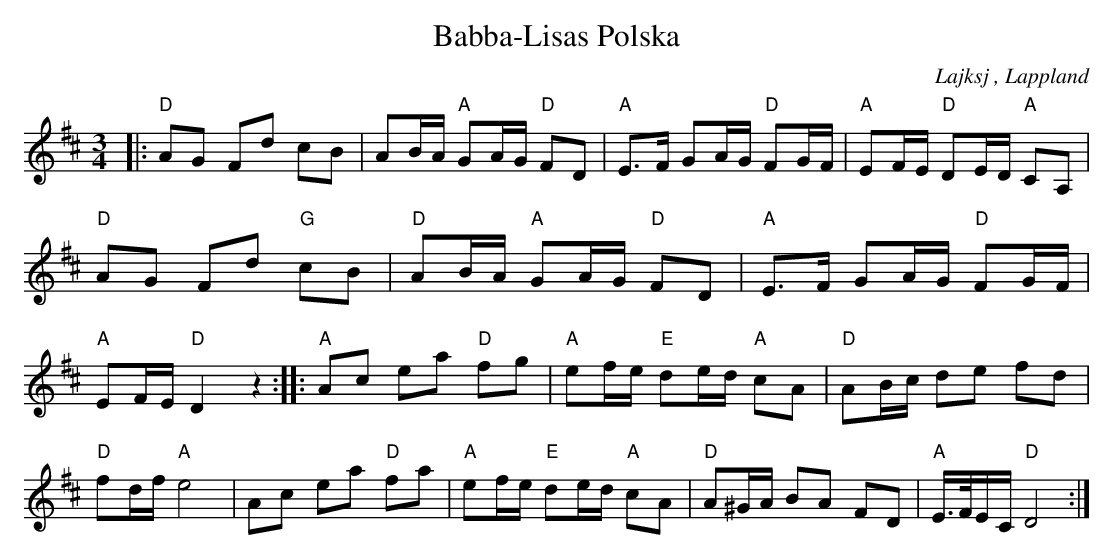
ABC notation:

X:1
T:Babba-Lisas Polska
O:Lajksj , Lappland
M:3/4
L:1/16
K:D
|:"D" A2G2 F2d2 c2B2|A2BA "A" G2AG "D" F2D2|"A" E3F G2AG "D" F2GF|"A" E2FE "D" D2ED "A" C2A,2|"D" A2G2 F2d2 "G" c2B2|"D" A2BA "A" G2AG "D" F2D2|"A" E3F G2AG "D" F2GF|"A" E2FE "D" D4 z4::"A" A2c2 e2a2 "D" f2g2|"A" e2fe "E" d2ed "A" c2A2|"D" A2Bc d2e2 f2d2|"D" f2df "A" e8|A2c2 e2a2 "D" f2a2|"A" e2fe "E" d2ed "A" c2A2 |"D" A2^GA B2A2 F2D2| "A" E3/2F1/2EC "D" D8:|
